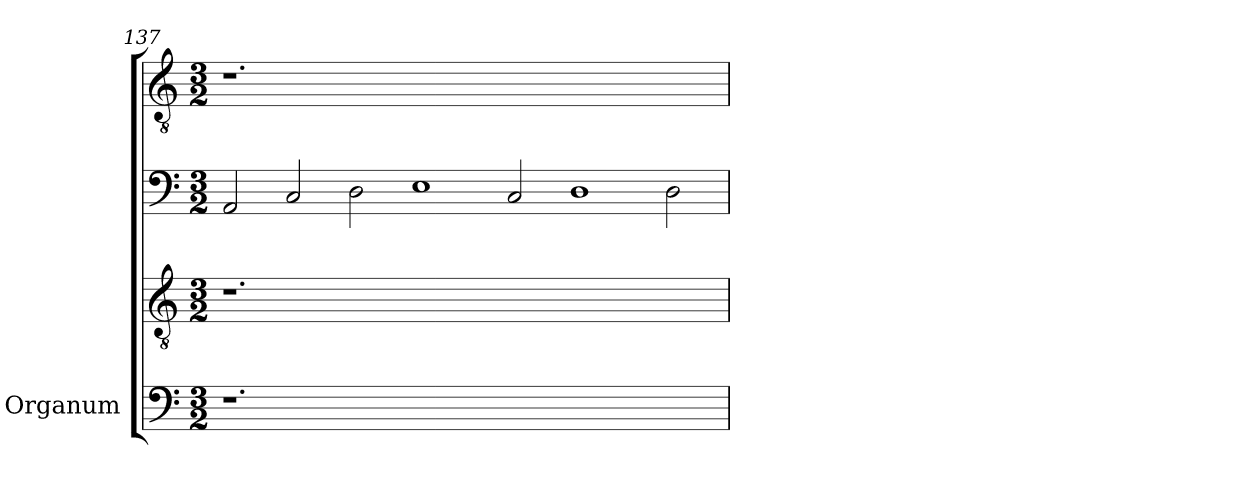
**kern	**kern	**kern	**kern
*part4	*part3	*part2	*part1
*staff4	*staff3	*staff2	*staff1
*I"Organum	*	*	*
*clefF4	*clefGv2	*clefF4	*clefGv2
*k[]	*k[]	*k[]	*k[]
*C:	*C:	*C:	*C:
*M3/2	*M3/2	*M3/2	*M3/2
=137	=137	=137	=137
1.r	1.r	2AA/	1.r
.	.	2C/	.
.	.	2D>\	.
0.ryy	0.ryy	1E	0.ryy
.	.	2C/	.
.	.	1D>	.
.	.	2D>\	.
=	=	=	=
*-	*-	*-	*-
